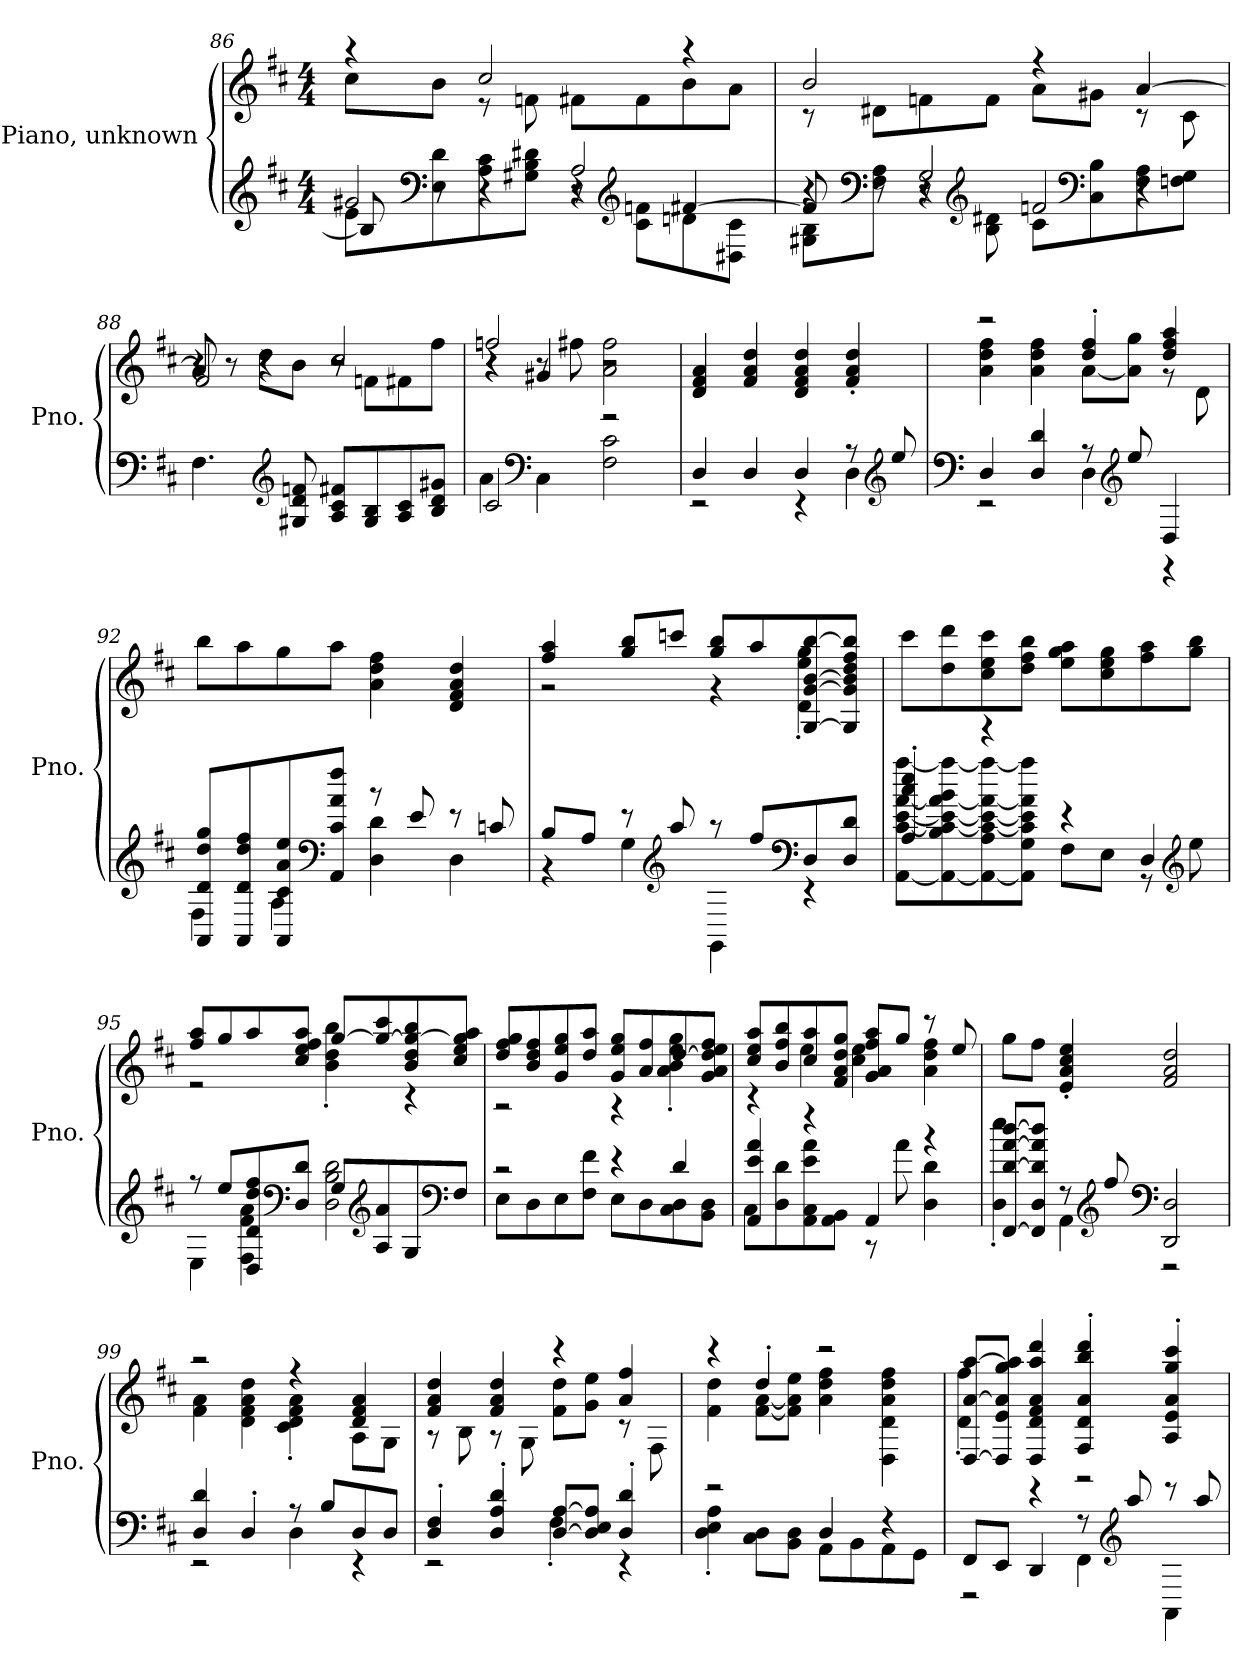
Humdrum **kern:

**kern	**kern
*part1	*part1
*staff2	*staff1
*I"Piano, unknown	*
*I'Pno.	*
*clefG2	*clefG2
*k[f#c#]	*k[f#c#]
*M4/4	*M4/4
=86	=86
*^	*^
*	*^	*	*
2g#X/	8e\L	8B/]	4r	8cc#\L
*clefF4	*	*	*	*
.	8E\ 8d\	8r	.	8b\J
.	8A\ 8c#\	4r	2cc#/	8r
.	8G#X\ 8B\ 8d#X\J	.	.	8fn\
4r	8r	2A/	.	8f#X\L
*clefG2	*	*	*	*
.	8c#\ 8fn\L	.	.	8f#\
[4f#X/	8dn\	.	4r	8b\
.	8D#X\ 8c#\J	.	.	8a\J
!!LO:LB:g=z	!!
=87	=87	=87	=87	=87
8f#/]	8G#X\ 8B\L	4r	2b/	8r
*clefF4	*	*	*	*
8r	8F#\ 8A\J	.	.	8d#X\L
4r	8r	2G#/	.	8fn\
*clefG2	*	*	*	*
.	8B\ 8d#X\	.	.	8f\J
2fn/	8c#\L	.	4r	8a\L
*clefF4	*	*	*	*
.	8C#\ 8B\	.	.	8g#X\J
.	8F#\ 8A\	4r	[4a/	8r
.	8Fn\ 8G#\J	.	.	8c#\
*v	*v	*v	*	*
=88	=88	=88
*	*	*^
4.F#\	8a/]	4r	2f#/
.	8r	.	.
.	4r	8dd\L	.
*clefG2	*	*	*
8G#X/ 8d/ 8fn/	.	8b\J	.
8A/ 8c#/ 8f#X/L	2cc#/	8r	2r
8G#/ 8B/	.	8fn\L	.
8A/ 8c#/	.	8f#X\	.
8B/ 8d/ 8g#X/J	.	8ff#\J	.
=89	=89	=89	=89
*^	*	*	*
2c#/	4a\	2ffn/	4r	4r
*clefF4	*	*	*	*
.	4C#\	.	8r	4g#X/
.	.	.	8ff#X\	.
2r	2F#\ 2c#\	2r	2a\ 2ff#\	2r
*	*	*v	*v	*v
!!LO:LB:g=z
=90	=90	=90
4D/	2r	4d/ 4f#/ 4a/
4D/	.	4f#/ 4a/ 4dd/
4D/	4r	4d/ 4f#/ 4a/ 4dd/
8r	4D\	4f#/' 4a/' 4dd/'
*clefG2	*	*
8ee/	.	.
=91	=91	=91
*clefF4	*	*
*	*	*^
4D/	2r	2r	4a\ 4dd\ 4ff#\
4D/ 4d/	.	.	4a\ 4dd\ 4ff#\
8r	4D\	4dd/' 4ff#/'	[8a\L
*clefG2	*	*	*
8ee/	.	.	8a\] 8gg\J
4D/	4r	4dd/ 4ff#/ 4aa/	8r
.	.	.	8d\
*	*	*v	*v
=92	=92	=92
8AA/ 8d/ 8dd/ 8gg/L	4F#\	8bb\L
8AA/ 8d/ 8dd/ 8ff#/	.	8aa\
8AA/ 8c#/ 8a/ 8ee/	4A\	8gg\
*clefF4	*	*
8AA/ 8c#/ 8a/ 8ff#/J	.	8aa\J
8r	4D\ 4d\	4a\ 4dd\ 4ff#\
8e/	.	.
8r	4D\	4d/ 4f#/ 4a/ 4dd/
8cn/	.	.
!!LO:LB:g=z
=93	=93	=93
*	*	*^
8B/L	4r	4ff#/ 4aa/	2r
8A/J	.	.	.
8r	4G\	8gg/ 8bb/L	.
*clefG2	*	*	*
8aa/	.	8cccn/J	.
8r	4GG\	8gg/ 8bb/L	4r
8ff#/L	.	8aa/	.
*clefF4	*	*	*
8D/	4r	[8G/ [8g/ [8b/ [8bb/	4d\' 4ee\' 4gg\'
8D/ 8d/J	.	8G/] 8g/] 8b/] 8dd/ 8ff#/ 8bb/]J	.
*	*	*v	*v
=94	=94	=94
4A/' 4cc#/' 4ee/'	[8AA\ [8c#\ [8e\ [8a\ [8aa\L	8ccc#\L
.	8AA\_ 8B\ 8c#\_ 8e\_ 8a\_ 8b\ 8aa\_	8dd\ 8ddd\
4r	8AA\_ 8A\ 8c#\_ 8e\_ 8a\_ 8aa\_	8cc#\ 8ee\ 8ccc#\
.	8AA\] 8G\ 8c#\] 8e\] 8a\] 8aa\]J	8dd\ 8ff#\ 8bb\J
4r	8F#\L	8ee\ 8gg\ 8aa\L
.	8E\J	8cc#\ 8ee\ 8gg\
4D/	8r	8ff#\ 8aa\
*clefG2	*	*
.	8ee\	8gg\ 8bb\J
=95	=95	=95
*	*	*^
8r	4E\	8ff#/ 8aa/L	2r
8ee/L	.	8gg/	.
8D/ 8d/ 8dd/ 8ff#/	4F#\ 4f#\ 4a\	8aa/	.
*clefF4	*	*	*
8D/ 8d/J	.	8cc#/ 8ee/ 8ff#/ 8aa/J	.
8G/L	2D\ 2B\ 2d\	[8gg/L	4b\' 4dd\' 4bb\'
*clefG2	*	*	*
8A/ 8a/	.	8gg/_ 8ccc#/	.
8G/	.	8b/ 8dd/ 8gg/_ 8bb/	4r
*clefF4	*	*	*
8F#/J	.	8cc#/ 8ee/ 8gg/] 8aa/J	.
!!LO:LB:g=z	!!
=96	=96	=96	=96
2r	8E\L	8dd/ 8ff#/ 8gg/L	2r
.	8D\	8b/ 8dd/ 8ff#/	.
.	8E\	8g/ 8ee/ 8gg/	.
.	8F#\ 8f#\J	8dd/ 8aa/J	.
4r	8E\L	8g/ 8ee/ 8gg/L	4r
.	8D\	8a/ 8ff#/	.
4d/	8C#\ 8D\	[8dd/	4a\' 4b\' 4ee\' 4gg\'
.	8BB\ 8D\J	8g/ 8a/ 8dd/] 8ee/ 8ff#/J	.
=97	=97	=97	=97
4AA/ 4e/ 4a/	8C#\L	8cc#/ 8ee/ 8aa/L	4r
.	8D\ 8d\	8b/ 8ff#/ 8bb/	.
4r	8AA\ 8C#\ 8e\ 8a\	8cc#/ 8aa/	4ee\
.	8AA\ 8BB\J	8f#/ 8a/ 8dd/ 8gg/J	.
4AA/	8r	8g/ 8a/ 8ff#/ 8aa/L	4cc#\ 4ee\
.	8a\	8gg/J	.
4r	4D\ 4d\	8r	4a\ 4dd\ 4ff#\
.	.	8ee/	.
*	*	*v	*v
=98	=98	=98
[8FF#/ [8d/ [8a/ [8dd/L	4D\' 4ee\'	8gg\L
8FF#/] 8D/ 8d/] 8a/] 8dd/]J	.	8ff#\J
8r	4AA\	4e/' 4a/' 4cc#/' 4ee/'
*clefG2	*	*
8ff#/	.	.
*clefF4	*	*
2DD/ 2D/	2r	2f#/ 2a/ 2dd/
=99	=99	=99
*	*	*^
4D/ 4d/	2r	2r	4f#\ 4a\
4D'/	.	.	4d\ 4f#\ 4a\ 4dd\
8r	4D\	4r	4c#\' 4d\' 4f#\' 4a\'
8B/L	.	.	.
8D/	4r	4d/ 4f#/ 4a/	8A\L
8D/J	.	.	8G\J
!!LO:PB:g=z	!!
=100	=100	=100	=100
4D/' 4F#/'	2r	4f#/ 4a/ 4dd/	8r
.	.	.	8B\
4D/' 4A/' 4d/'	.	4f#/ 4a/ 4dd/	8r
.	.	.	8G\
[8D/ [8A/L	4F#'\	4r	8f#\ 8dd\L
8D/] 8E/ 8A/]J	.	.	8g\ 8ee\J
4D/' 4d/'	4r	4a/ 4ff#/	8r
.	.	.	8F#\
=101	=101	=101	=101
2r	4D\' 4E\' 4A\'	4r	4f#\ 4dd\
.	8C#\ 8D\L	4dd'/	[8f#\ [8a\L
.	8BB\ 8D\J	.	8f#\] 8a\] 8ee\J
4D/	8AA\L	2r	4a\ 4dd\ 4ff#\
.	8BB\	.	.
4r	8AA\	.	4D\ 4d\ 4a\ 4dd\ 4ff#\
.	8GG\J	.	.
=102	=102	=102	=102
8FF#/L	2r	[8D/ [8a/ [8aa/L	4d\' 4ff#\'
8EE/J	.	8D/] 8e/ 8a/] 8gg/ 8aa/]J	.
4DD/	.	4D/ 4d/ 4f#/ 4a/ 4aa/ 4ddd/	4r
8r	4FF#\	4F#/' 4d/' 4a/' 4bb/' 4ddd/'	2r
*clefG2	*	*	*
8aa/	.	.	.
8r	4AA\	4A/' 4e/' 4a/' 4gg/' 4ccc#/'	.
8aa/	.	.	.
*v	*v	*	*
*	*v	*v
=	=
*-	*-
